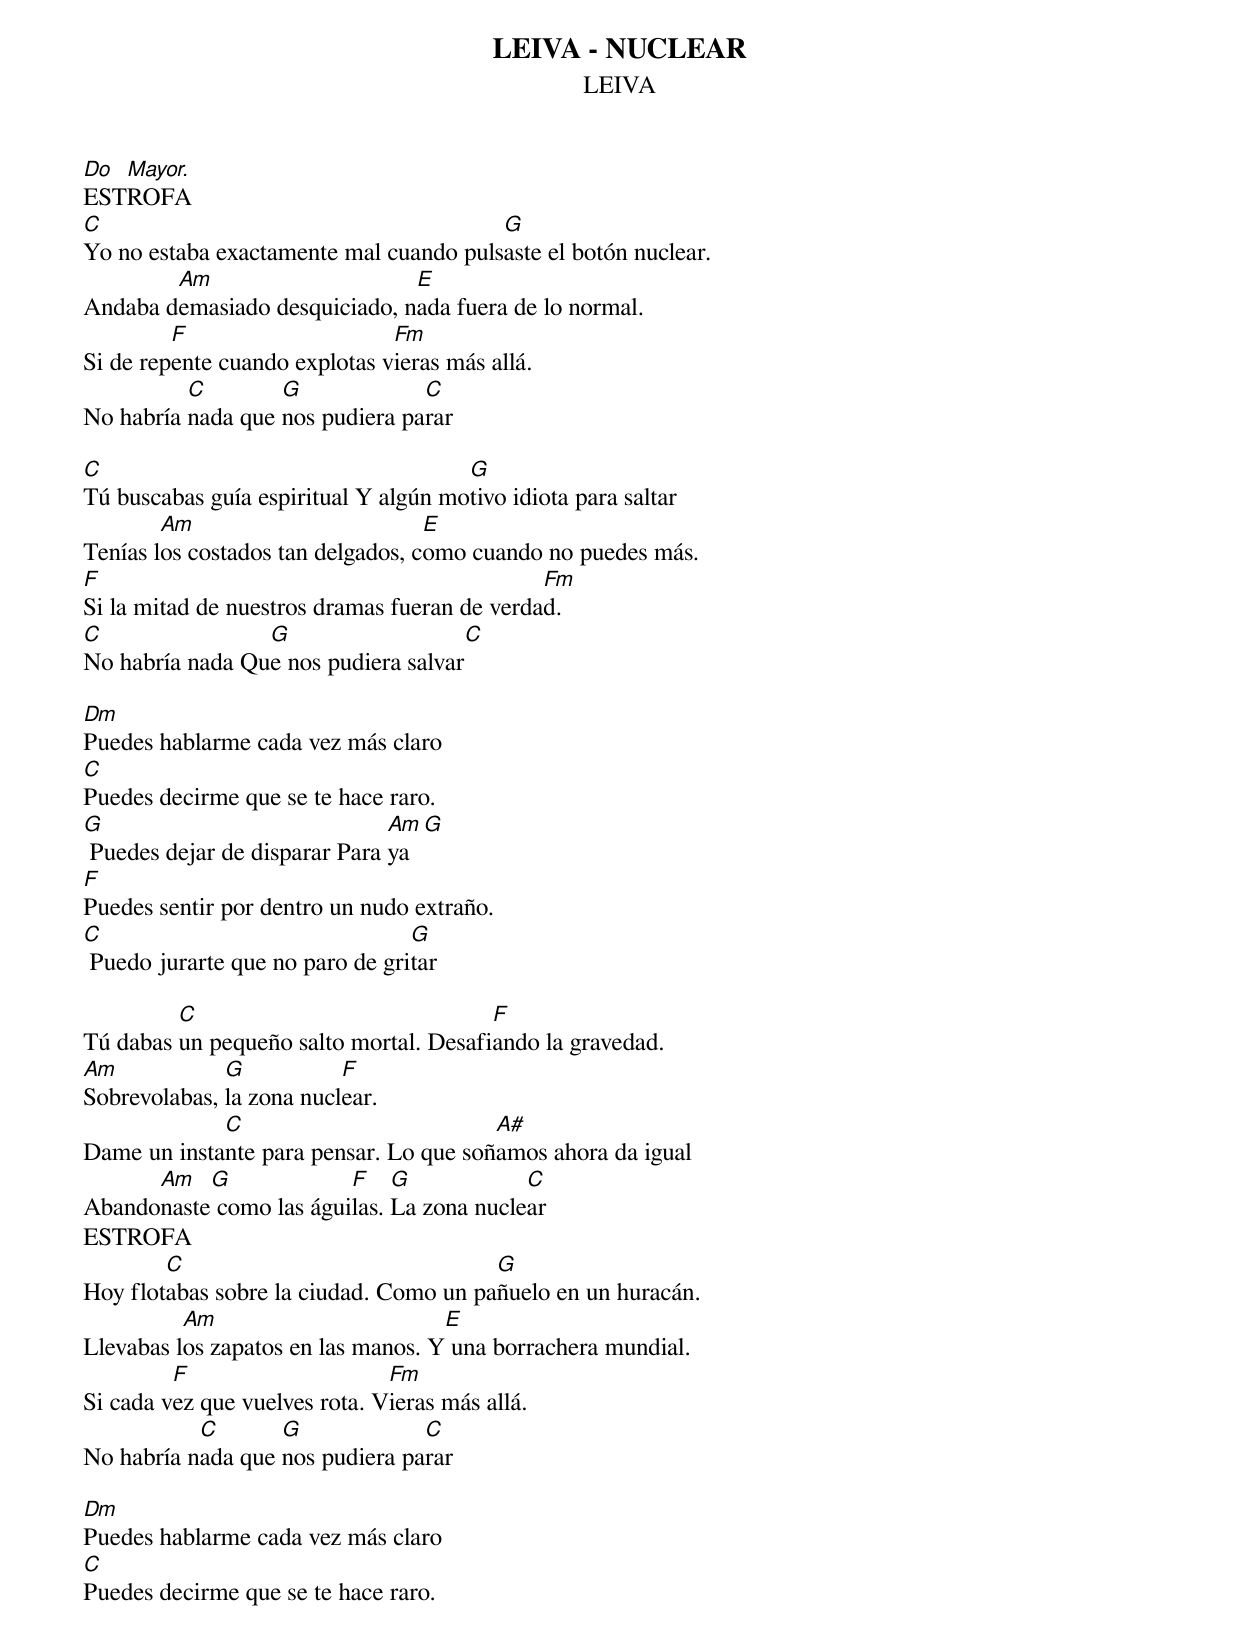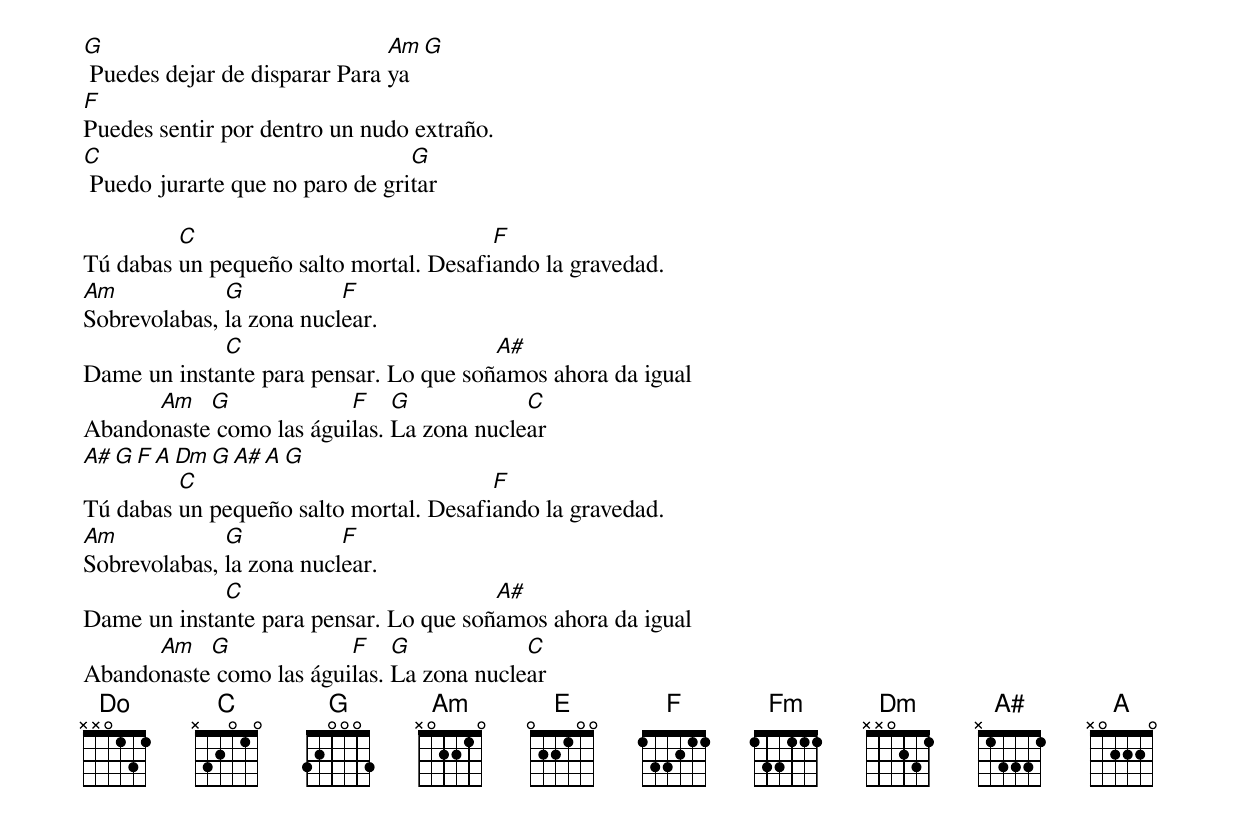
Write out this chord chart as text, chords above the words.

LEIVA - NUCLEAR
LEIVA
Do Mayor.
ESTROFA
C                                       G
Yo no estaba exactamente mal cuando pulsaste el botón nuclear.
        Am                     E
Andaba demasiado desquiciado, nada fuera de lo normal.
         F                     Fm
Si de repente cuando explotas vieras más allá.
          C        G             C
No habría nada que nos pudiera parar

C                                     G
Tú buscabas guía espiritual Y algún motivo idiota para saltar
        Am                         E
Tenías los costados tan delgados, como cuando no puedes más.
F                                             Fm
Si la mitad de nuestros dramas fueran de verdad.
C                G                    C
No habría nada Que nos pudiera salvar

Dm
Puedes hablarme cada vez más claro
C
Puedes decirme que se te hace raro.
G                              Am   G
 Puedes dejar de disparar Para ya
F
Puedes sentir por dentro un nudo extraño.
C                                G
 Puedo jurarte que no paro de gritar

         C                              F
Tú dabas un pequeño salto mortal. Desafiando la gravedad.
Am            G           F
Sobrevolabas, la zona nuclear.
             C                          A#
Dame un instante para pensar. Lo que soñamos ahora da igual
      Am   G             F    G            C
Abandonaste como las águilas. La zona nuclear
ESTROFA
        C                               G
Hoy flotabas sobre la ciudad. Como un pañuelo en un huracán.
          Am                        E
Llevabas los zapatos en las manos. Y una borrachera mundial.
         F                     Fm
Si cada vez que vuelves rota. Vieras más allá.
           C       G             C
No habría nada que nos pudiera parar

Dm
Puedes hablarme cada vez más claro
C
Puedes decirme que se te hace raro.
G                              Am   G
 Puedes dejar de disparar Para ya
F
Puedes sentir por dentro un nudo extraño.
C                                G
 Puedo jurarte que no paro de gritar

         C                              F
Tú dabas un pequeño salto mortal. Desafiando la gravedad.
Am            G           F
Sobrevolabas, la zona nuclear.
             C                          A#
Dame un instante para pensar. Lo que soñamos ahora da igual
      Am   G             F    G            C
Abandonaste como las águilas. La zona nuclear
 A#  G  F A  Dm  G  A#  A  G
         C                              F
Tú dabas un pequeño salto mortal. Desafiando la gravedad.
Am            G           F
Sobrevolabas, la zona nuclear.
             C                          A#
Dame un instante para pensar. Lo que soñamos ahora da igual
      Am   G             F    G            C
Abandonaste como las águilas. La zona nuclear
